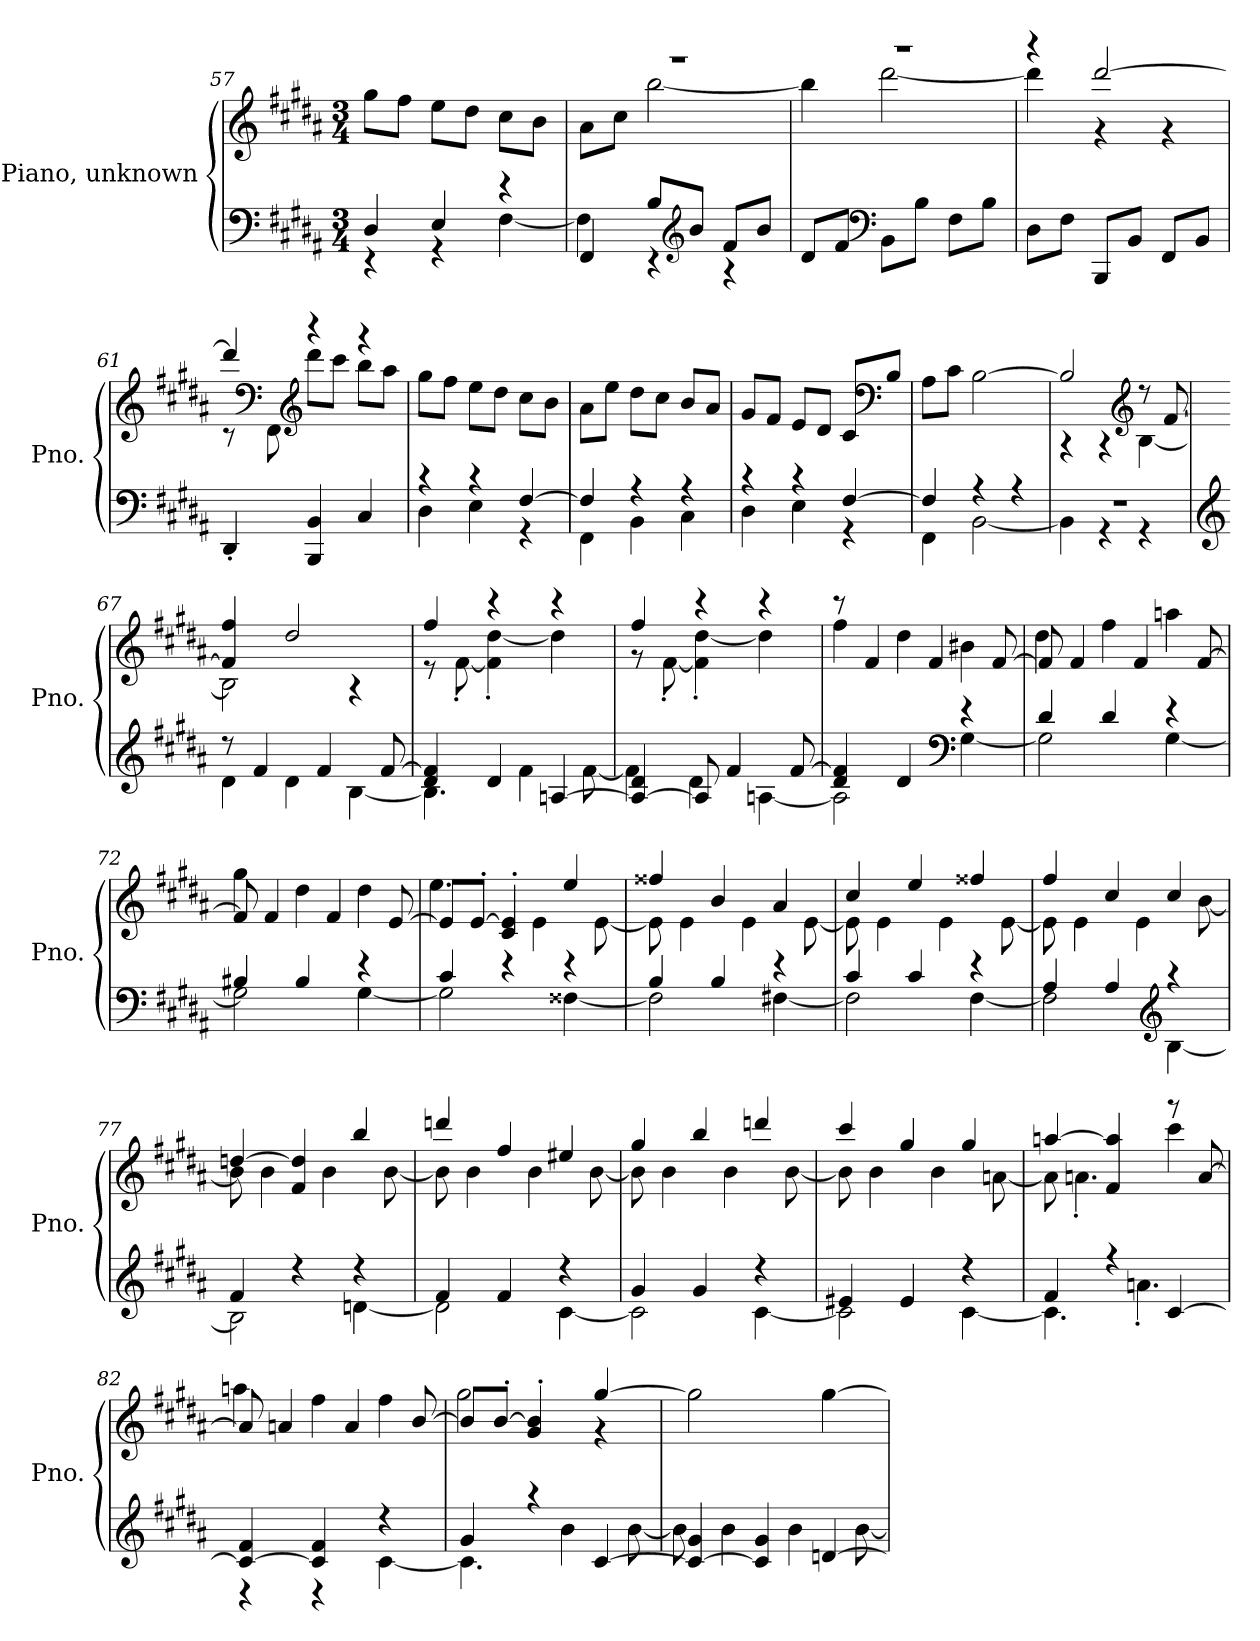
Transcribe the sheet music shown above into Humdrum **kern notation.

**kern	**kern
*part1	*part1
*staff2	*staff1
*I"Piano, unknown	*
*I'Pno.	*
*clefF4	*clefG2
*k[f#c#g#d#a#]	*k[f#c#g#d#a#]
*M3/4	*M3/4
=57	=57
*^	*
4D#/	4r	8gg#\L
.	.	8ff#\J
4E/	4r	8ee\L
.	.	8dd#\J
4r	[4F#\	8cc#\L
.	.	8b\J
=58	=58	=58
*	*	*^
4FF#/	4F#\]	2.r	8a#\L
.	.	.	8cc#\J
8B/L	4r	.	[2bb\
*clefG2	*	*	*
8b/J	.	.	.
8f#/L	4r	.	.
8b/J	.	.	.
*v	*v	*	*
=59	=59	=59
8d#/L	2.r	4bb\]
8f#/J	.	.
*clefF4	*	*
8BB\L	.	[2ddd#\
8B\J	.	.
8F#\L	.	.
8B\J	.	.
=60	=60	=60
8D#\L	4r	4ddd#\]
8F#\J	.	.
8BBB/L	[2ddd#/	4r
8BB/J	.	.
8FF#/L	.	4r
8BB/J	.	.
!!LO:PB:g=z	!!
=61	=61	=61
4DD#'/	4ddd#/]	8r
*	*clefF4	*
.	.	8FF#\
*	*clefG2	*
4BBB/ 4BB/	4r	8ddd#\L
.	.	8ccc#\J
4C#/	4r	8bb\L
.	.	8aa#\J
*	*v	*v
=62	=62
*^	*
4r	4D#\	8gg#\L
.	.	8ff#\J
4r	4E\	8ee\L
.	.	8dd#\J
[4F#/	4r	8cc#\L
.	.	8b\J
=63	=63	=63
4F#/]	4FF#\	8a#\L
.	.	8ee\J
4r	4BB\	8dd#\L
.	.	8cc#\J
4r	4C#\	8b/L
.	.	8a#/J
=64	=64	=64
4r	4D#\	8g#/L
.	.	8f#/J
4r	4E\	8e/L
.	.	8d#/J
[4F#/	4r	8c#/L
*	*	*clefF4
.	.	8B/J
=65	=65	=65
4F#/]	4FF#\	8A#\L
.	.	8c#\J
4r	[2BB\	[2B\
4r	.	.
!!LO:LB:g=z
=66	=66	=66
*	*	*^
2.r	4BB\]	2B/]	4r
.	4r	.	4r
*	*	*clefG2	*
.	4r	8r	[4B\
.	.	[8f#/	.
=67	=67	=67	=67
*clefG2	*	*	*
8r	4d#\	4f#/] 4ff#/	2B\]
4f#/	.	.	.
.	4d#\	2dd#/	.
4f#/	.	.	.
.	[4B\	.	4r
[8f#/	.	.	.
=68	=68	=68	=68
4d#/ 4f#/]	4.B\]	4ff#/	8r
.	.	.	[8f#'\
4d#/	.	4r	4f#\]' [4dd#\'
.	4f#\	.	.
[4An/	.	4r	4dd#\]
.	[8f#\	.	.
=69	=69	=69	=69
4A/_ 4d#/	4f#\]	4ff#/	8r
.	.	.	[8f#'\
8A/]	4d#\	4r	4f#\]' [4dd#\'
4f#/	.	.	.
.	[4An\	4r	4dd#\]
[8f#/	.	.	.
=70	=70	=70	=70
4d#/ 4f#/]	2A\]	8r	4ff#\
.	.	4f#/	.
4d#/	.	.	4dd#\
.	.	4f#/	.
*clefF4	*	*	*
4r	[4G#\	.	4b#X\
.	.	[8f#/	.
!!LO:LB:g=z	!!
=71	=71	=71	=71
4d#/	2G#\]	8f#/]	4dd#\
.	.	4f#/	.
4d#/	.	.	4ff#\
.	.	4f#/	.
4r	[4G#\	.	4aan\
.	.	[8f#/	.
=72	=72	=72	=72
4B#X/	2G#\]	8f#/]	4gg#\
.	.	4f#/	.
4B#/	.	.	4dd#\
.	.	4f#/	.
4r	[4G#\	.	4dd#\
.	.	[8e/	.
=73	=73	=73	=73
4c#/	2G#\]	8e/L]	4.ee\
.	.	[8e'/J	.
4r	.	4c#/' 4e/]'	.
.	.	.	4e\
4r	[4F##X\	4ee/	.
.	.	.	[8e\
=74	=74	=74	=74
4B/	2F##\]	4ff##X/	8e\]
.	.	.	4e\
4B/	.	4b/	.
.	.	.	4e\
4r	[4F#X\	4a#/	.
.	.	.	[8e\
=75	=75	=75	=75
4c#/	2F#\]	4cc#/	8e\]
.	.	.	4e\
4c#/	.	4ee/	.
.	.	.	4e\
4r	[4F#\	4ff##X/	.
.	.	.	[8e\
!!LO:LB:g=z	!!
=76	=76	=76	=76
4A#/	2F#\]	4ff#/	8e\]
.	.	.	4e\
4A#/	.	4cc#/	.
.	.	.	4e\
*clefG2	*	*	*
4r	[4B\	4cc#/	.
.	.	.	[8b\
=77	=77	=77	=77
4f#/	2B\]	[4ddn/	8b\]
.	.	.	4b\
4r	.	4f#/ 4dd/]	.
.	.	.	4b\
4r	[4dn\	4bb/	.
.	.	.	[8b\
=78	=78	=78	=78
4f#/	2d\]	4dddn/	8b\]
.	.	.	4b\
4f#/	.	4ff#/	.
.	.	.	4b\
4r	[4c#\	4ee#X/	.
.	.	.	[8b\
=79	=79	=79	=79
4g#/	2c#\]	4gg#/	8b\]
.	.	.	4b\
4g#/	.	4bb/	.
.	.	.	4b\
4r	[4c#\	4dddn/	.
.	.	.	[8b\
=80	=80	=80	=80
4e#X/	2c#\]	4ccc#/	8b\]
.	.	.	4b\
4e#/	.	4gg#/	.
.	.	.	4b\
4r	[4c#\	4gg#/	.
.	.	.	[8an\
!!LO:LB:g=z	!!
=81	=81	=81	=81
4f#/	4.c#\]	[4aan/	8a\]
.	.	.	4.an'\
4r	.	4f#/ 4aa/]	.
.	4.an'\	.	.
[4c#/	.	8r	4ccc#\
.	.	[8a/	.
=82	=82	=82	=82
4c#/_ 4f#/	4r	8a/]	4aan\
.	.	4an/	.
4c#/] 4f#/	4r	.	4ff#\
.	.	4a/	.
4r	[4c#\	.	4ff#\
.	.	[8b/	.
=83	=83	=83	=83
4g#/	4.c#\]	8b/L]	2gg#\
.	.	[8b'/J	.
4r	.	4g#/' 4b/]'	.
.	4b\	.	.
[4c#/	.	[4gg#/	4r
.	[8b\	.	.
*	*	*v	*v
=84	=84	=84
4c#/_ 4g#/	8b\]	2gg#\]
.	4b\	.
4c#/] 4g#/	.	.
.	4b\	.
[4dn/	.	[4gg#\
.	[8b\	.
*v	*v	*
=	=
*-	*-
